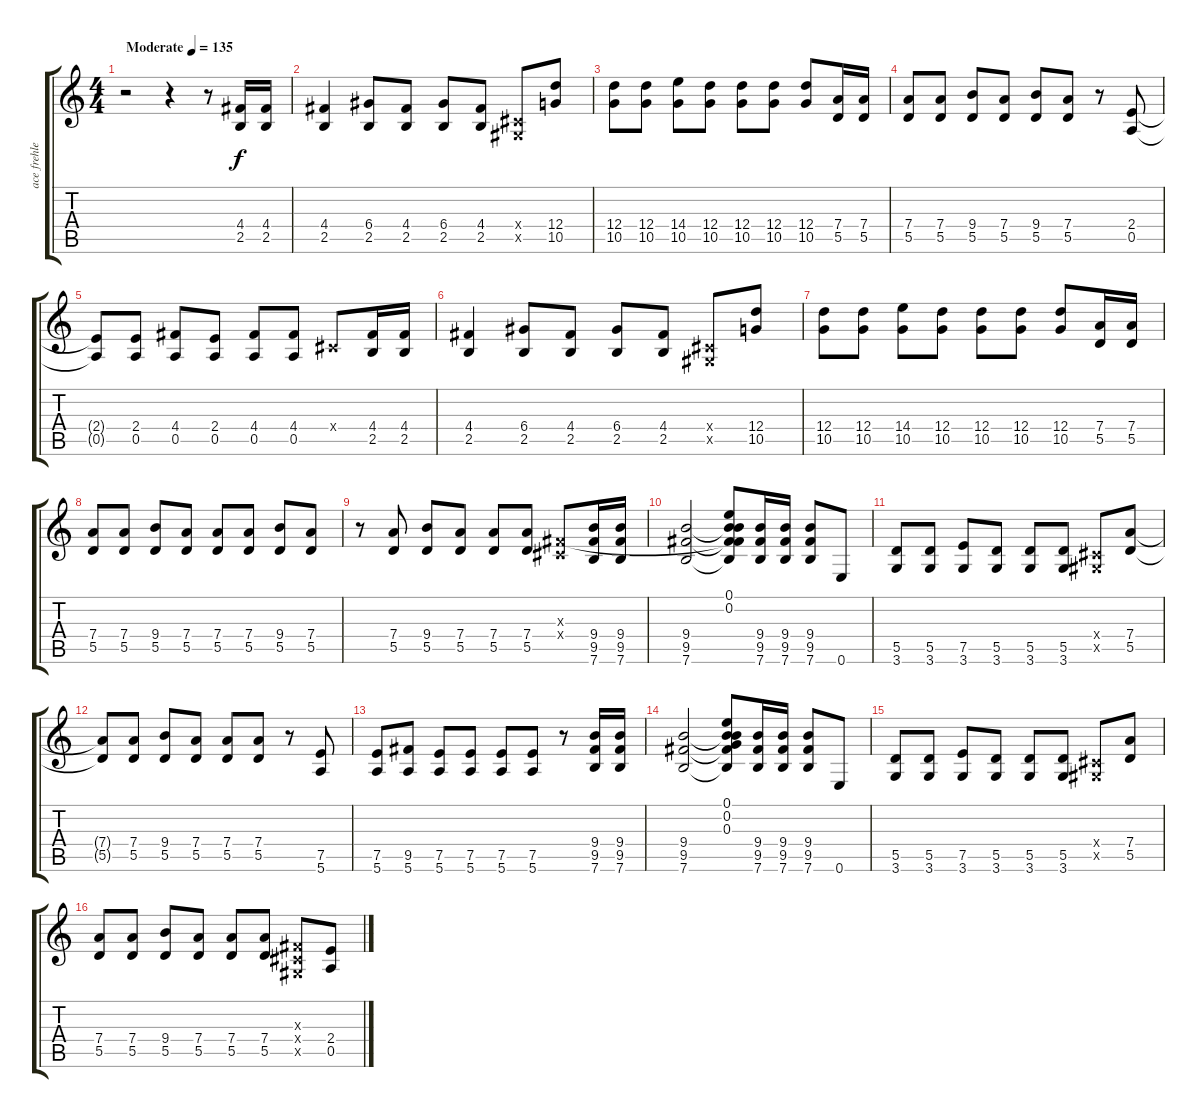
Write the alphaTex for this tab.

\track ("ace frehley" "ace frehle") {solo instrument overdrivenguitar}
\staff {score tabs}
\tuning (E4 B3 G3 D3 A2 E2) {hide}
\ts (4 4)
\tempo (135 "Moderate")
\clef g2
\ks c
r.2{dy f instrument overdrivenguitar} r.4 r.8 (4.4 2.5).16 (4.4 2.5).16 |
(4.4 2.5).4 (6.4 2.5).8 (4.4 2.5).8 (6.4 2.5).8 (4.4 2.5).8 (-1.4{x} -1.5{x}).8 (12.4 10.5).8 |
(12.4 10.5).8 (12.4 10.5).8 (14.4 10.5).8 (12.4 10.5).8 (12.4 10.5).8 (12.4 10.5).8 (12.4 10.5).8 (7.4 5.5).16 (7.4 5.5).16 |
(7.4 5.5).8 (7.4 5.5).8 (9.4 5.5).8 (7.4 5.5).8 (9.4 5.5).8 (7.4 5.5).8 r.8 (2.4 0.5).8 |
(2.4{t} 0.5{t}).8 (2.4 0.5).8 (4.4 0.5).8 (2.4 0.5).8 (4.4 0.5).8 (4.4 0.5).8 -1.4{x}.8 (4.4 2.5).16 (4.4 2.5).16 |
(4.4 2.5).4 (6.4 2.5).8 (4.4 2.5).8 (6.4 2.5).8 (4.4 2.5).8 (-1.4{x} -1.5{x}).8 (12.4 10.5).8 |
(12.4 10.5).8 (12.4 10.5).8 (14.4 10.5).8 (12.4 10.5).8 (12.4 10.5).8 (12.4 10.5).8 (12.4 10.5).8 (7.4 5.5).16 (7.4 5.5).16 |
(7.4 5.5).8 (7.4 5.5).8 (9.4 5.5).8 (7.4 5.5).8 (7.4 5.5).8 (7.4 5.5).8 (9.4 5.5).8 (7.4 5.5).8 |
r.8 (7.4 5.5).8 (9.4 5.5).8 (7.4 5.5).8 (7.4 5.5).8 (7.4 5.5).8 (-1.3{x} -1.4{x}).8 (9.4 9.5 7.6).16 (9.4 9.5 7.6).16 |
(9.4 9.5 7.6).2 (0.1 0.2 -1.3{t} 9.4{t} 9.5{t} 7.6{t}).8 (9.4 9.5 7.6).16 (9.4 9.5 7.6).16 (9.4 9.5 7.6).8 0.6.8 |
(5.5 3.6).8 (5.5 3.6).8 (7.5 3.6).8 (5.5 3.6).8 (5.5 3.6).8 (5.5 3.6).8 (-1.4{x} -1.5{x}).8 (7.4 5.5).8 |
(7.4{t} 5.5{t}).8 (7.4 5.5).8 (9.4 5.5).8 (7.4 5.5).8 (7.4 5.5).8 (7.4 5.5).8 r.8 (7.5 5.6).8 |
(7.5 5.6).8 (9.5 5.6).8 (7.5 5.6).8 (7.5 5.6).8 (7.5 5.6).8 (7.5 5.6).8 r.8 (9.4 9.5 7.6).16 (9.4 9.5 7.6).16 |
(9.4 9.5 7.6).2 (0.1 0.2 0.3 9.4{t} 9.5{t} 7.6{t}).8 (9.4 9.5 7.6).16 (9.4 9.5 7.6).16 (9.4 9.5 7.6).8 0.6.8 |
(5.5 3.6).8 (5.5 3.6).8 (7.5 3.6).8 (5.5 3.6).8 (5.5 3.6).8 (5.5 3.6).8 (-1.4{x} -1.5{x}).8 (7.4 5.5).8 |
(7.4 5.5).8 (7.4 5.5).8 (9.4 5.5).8 (7.4 5.5).8 (7.4 5.5).8 (7.4 5.5).8 (-1.3{x} -1.4{x} -1.5{x}).8 (2.4 0.5).8
